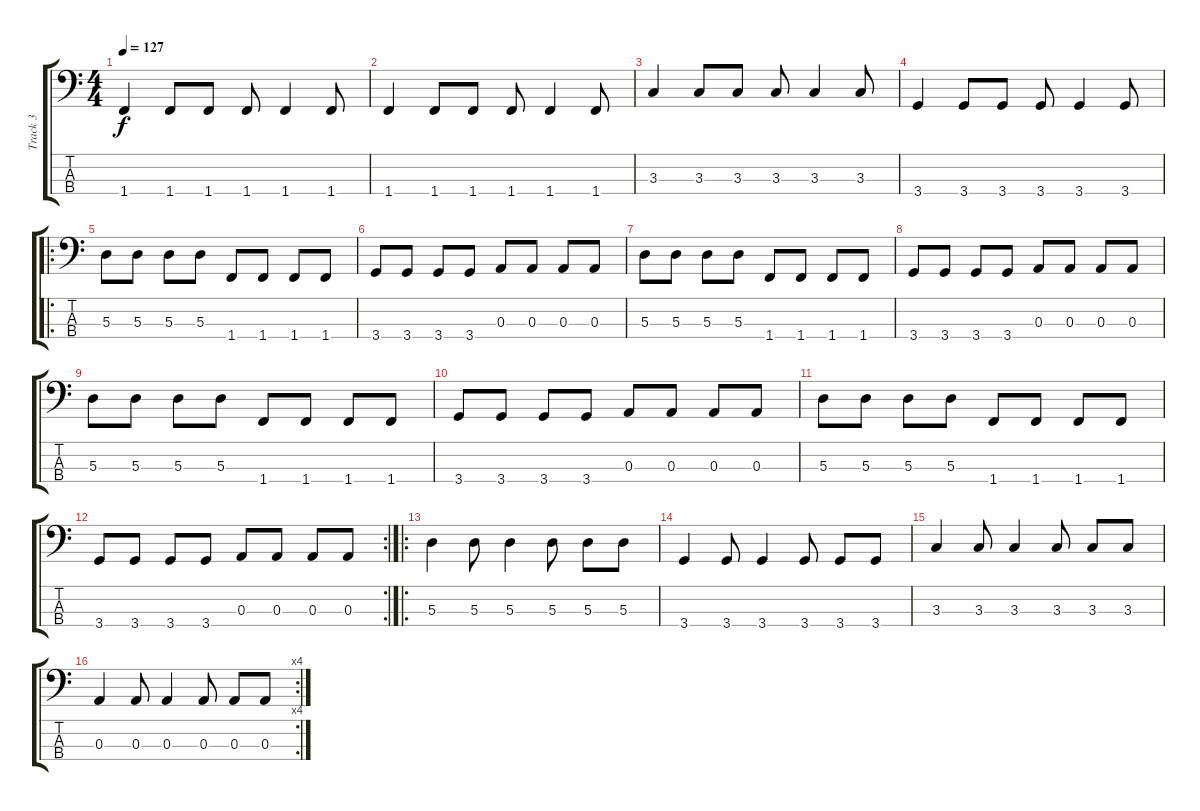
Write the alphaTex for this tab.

\track ("Track 3" "Track 3") {instrument electricbassfinger}
\staff {score tabs}
\tuning (G2 D2 A1 E1) {hide}
\ts (4 4)
\tempo 127
\clef f4
\ks c
1.4.4{dy f} 1.4.8 1.4.8 1.4.8 1.4.4 1.4.8 |
1.4.4 1.4.8 1.4.8 1.4.8 1.4.4 1.4.8 |
3.3.4 3.3.8 3.3.8 3.3.8 3.3.4 3.3.8 |
3.4.4 3.4.8 3.4.8 3.4.8 3.4.4 3.4.8 |
\ro
5.3.8 5.3.8 5.3.8 5.3.8 1.4.8 1.4.8 1.4.8 1.4.8 |
3.4.8 3.4.8 3.4.8 3.4.8 0.3.8 0.3.8 0.3.8 0.3.8 |
5.3.8 5.3.8 5.3.8 5.3.8 1.4.8 1.4.8 1.4.8 1.4.8 |
3.4.8 3.4.8 3.4.8 3.4.8 0.3.8 0.3.8 0.3.8 0.3.8 |
5.3.8 5.3.8 5.3.8 5.3.8 1.4.8 1.4.8 1.4.8 1.4.8 |
3.4.8 3.4.8 3.4.8 3.4.8 0.3.8 0.3.8 0.3.8 0.3.8 |
5.3.8 5.3.8 5.3.8 5.3.8 1.4.8 1.4.8 1.4.8 1.4.8 |
\rc 2
3.4.8 3.4.8 3.4.8 3.4.8 0.3.8 0.3.8 0.3.8 0.3.8 |
\ro
5.3.4 5.3.8 5.3.4 5.3.8 5.3.8 5.3.8 |
3.4.4 3.4.8 3.4.4 3.4.8 3.4.8 3.4.8 |
3.3.4 3.3.8 3.3.4 3.3.8 3.3.8 3.3.8 |
\rc 4
0.3.4 0.3.8 0.3.4 0.3.8 0.3.8 0.3.8
